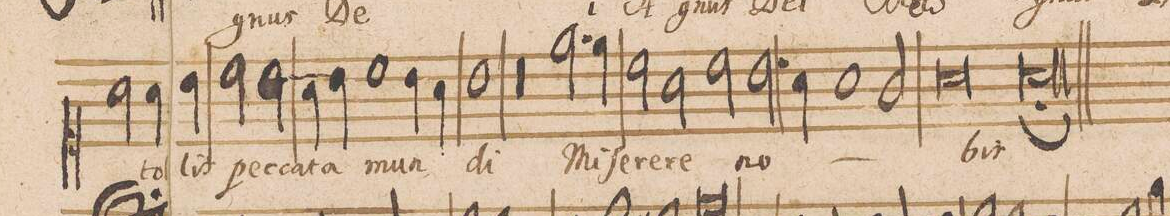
**kern	**text
*I"TENOR.	*
*clefC1	*
*k[]	*
*met(c|)	*
*M2/1	*
2a\	.
4a\	tol-
4b\	-lis
=12-	=12-
2cc\	pec-
2b\	-ca-
4a\	-ta
4b\	.
1cc\	mun-
=13-	=13-
4b\	.
4a\	.
1b\	-di
=14-	=14-
00r	.
=15-	=15-
=16-	=16-
2.ee\	Mi-
4ee\	-ſe-
2cc\	-re-
2a\	-re
=17-	=17-
2cc\	no-
2.b\	.
4a\	.
1a\	.
=18-	=18-
2g/	.
0a\	.
=19-	=19-
[1a\;<l	-bis
=20-	=20-
0a]	.
=21||-	=21||-
*M2/1	*
*met(c|)	*
*-	*-
